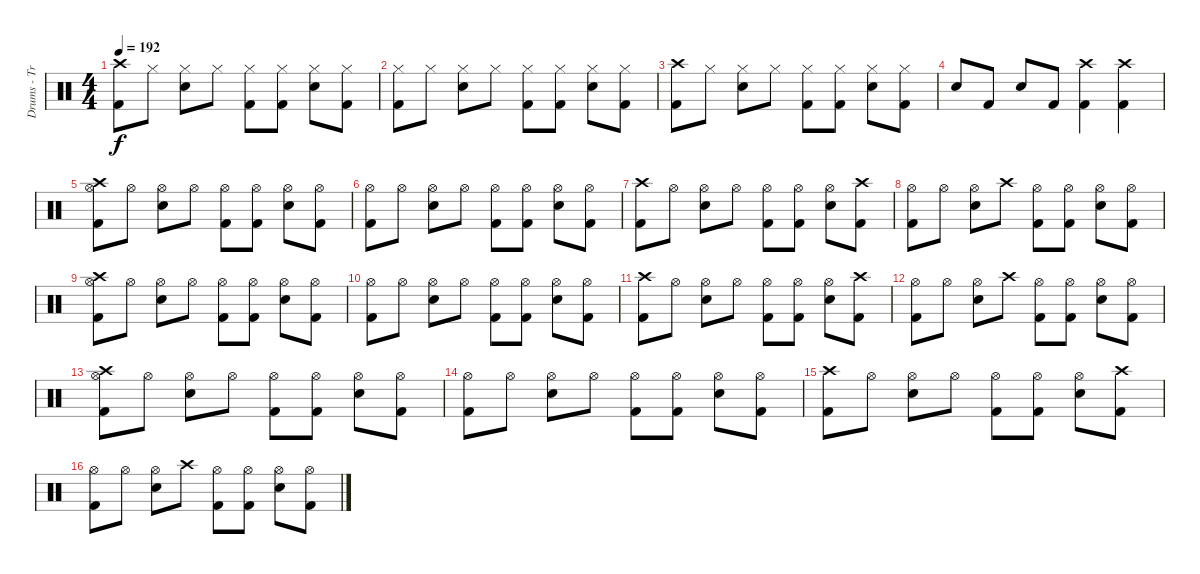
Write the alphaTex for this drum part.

\track ("Drums - Tré Cool" "Drums - Tr") {instrument percussion}
\staff {score}
\articulation defaults
\ts (4 4)
\tempo 192
\clef neutral
\ks c
("Kick (hit) 2" "Crash high (hit)").8{dy f} "Hi-Hat (closed)".8 ("Hi-Hat (closed)" "Electric Snare (hit)").8 "Hi-Hat (closed)".8 ("Hi-Hat (closed)" "Kick (hit) 2").8 ("Hi-Hat (closed)" "Kick (hit) 2").8 ("Hi-Hat (closed)" "Electric Snare (hit)").8 ("Hi-Hat (closed)" "Kick (hit) 2").8 |
("Hi-Hat (closed)" "Kick (hit) 2").8 "Hi-Hat (closed)".8 ("Hi-Hat (closed)" "Electric Snare (hit)").8 "Hi-Hat (closed)".8 ("Hi-Hat (closed)" "Kick (hit) 2").8 ("Hi-Hat (closed)" "Kick (hit) 2").8 ("Hi-Hat (closed)" "Electric Snare (hit)").8 ("Hi-Hat (closed)" "Kick (hit) 2").8 |
("Kick (hit) 2" "Crash high (hit)").8 "Hi-Hat (closed)".8 ("Hi-Hat (closed)" "Electric Snare (hit)").8 "Hi-Hat (closed)".8 ("Hi-Hat (closed)" "Kick (hit) 2").8 ("Hi-Hat (closed)" "Kick (hit) 2").8 ("Hi-Hat (closed)" "Electric Snare (hit)").8 ("Hi-Hat (closed)" "Kick (hit) 2").8 |
"Electric Snare (hit)".8 "Kick (hit) 2".8 "Electric Snare (hit)".8 "Kick (hit) 2".8 ("Kick (hit) 2" "Crash high (hit)").4 ("Kick (hit) 2" "Crash high (hit)").4 |
("Hi-Hat (open)" "Kick (hit) 2" "Crash high (hit)").8 "Hi-Hat (open)".8 ("Hi-Hat (open)" "Electric Snare (hit)").8 "Hi-Hat (open)".8 ("Hi-Hat (open)" "Kick (hit) 2").8 ("Hi-Hat (open)" "Kick (hit) 2").8 ("Hi-Hat (open)" "Electric Snare (hit)").8 ("Hi-Hat (open)" "Kick (hit) 2").8 |
("Hi-Hat (open)" "Kick (hit) 2").8 "Hi-Hat (open)".8 ("Hi-Hat (open)" "Electric Snare (hit)").8 "Hi-Hat (open)".8 ("Hi-Hat (open)" "Kick (hit) 2").8 ("Hi-Hat (open)" "Kick (hit) 2").8 ("Hi-Hat (open)" "Electric Snare (hit)").8 ("Hi-Hat (open)" "Kick (hit) 2").8 |
("Kick (hit) 2" "Crash high (hit)").8 "Hi-Hat (open)".8 ("Hi-Hat (open)" "Electric Snare (hit)").8 "Hi-Hat (open)".8 ("Hi-Hat (open)" "Kick (hit) 2").8 ("Hi-Hat (open)" "Kick (hit) 2").8 ("Hi-Hat (open)" "Electric Snare (hit)").8 ("Kick (hit) 2" "Crash high (hit)").8 |
("Hi-Hat (open)" "Kick (hit) 2").8 "Hi-Hat (open)".8 ("Hi-Hat (open)" "Electric Snare (hit)").8 "Crash high (hit)".8 ("Hi-Hat (open)" "Kick (hit) 2").8 ("Hi-Hat (open)" "Kick (hit) 2").8 ("Hi-Hat (open)" "Electric Snare (hit)").8 ("Hi-Hat (open)" "Kick (hit) 2").8 |
("Hi-Hat (open)" "Kick (hit) 2" "Crash high (hit)").8 "Hi-Hat (open)".8 ("Hi-Hat (open)" "Electric Snare (hit)").8 "Hi-Hat (open)".8 ("Hi-Hat (open)" "Kick (hit) 2").8 ("Hi-Hat (open)" "Kick (hit) 2").8 ("Hi-Hat (open)" "Electric Snare (hit)").8 ("Hi-Hat (open)" "Kick (hit) 2").8 |
("Hi-Hat (open)" "Kick (hit) 2").8 "Hi-Hat (open)".8 ("Hi-Hat (open)" "Electric Snare (hit)").8 "Hi-Hat (open)".8 ("Hi-Hat (open)" "Kick (hit) 2").8 ("Hi-Hat (open)" "Kick (hit) 2").8 ("Hi-Hat (open)" "Electric Snare (hit)").8 ("Hi-Hat (open)" "Kick (hit) 2").8 |
("Kick (hit) 2" "Crash high (hit)").8 "Hi-Hat (open)".8 ("Hi-Hat (open)" "Electric Snare (hit)").8 "Hi-Hat (open)".8 ("Hi-Hat (open)" "Kick (hit) 2").8 ("Hi-Hat (open)" "Kick (hit) 2").8 ("Hi-Hat (open)" "Electric Snare (hit)").8 ("Kick (hit) 2" "Crash high (hit)").8 |
("Hi-Hat (open)" "Kick (hit) 2").8 "Hi-Hat (open)".8 ("Hi-Hat (open)" "Electric Snare (hit)").8 "Crash high (hit)".8 ("Hi-Hat (open)" "Kick (hit) 2").8 ("Hi-Hat (open)" "Kick (hit) 2").8 ("Hi-Hat (open)" "Electric Snare (hit)").8 ("Hi-Hat (open)" "Kick (hit) 2").8 |
("Hi-Hat (open)" "Kick (hit) 2" "Crash high (hit)").8 "Hi-Hat (open)".8 ("Hi-Hat (open)" "Electric Snare (hit)").8 "Hi-Hat (open)".8 ("Hi-Hat (open)" "Kick (hit) 2").8 ("Hi-Hat (open)" "Kick (hit) 2").8 ("Hi-Hat (open)" "Electric Snare (hit)").8 ("Hi-Hat (open)" "Kick (hit) 2").8 |
("Hi-Hat (open)" "Kick (hit) 2").8 "Hi-Hat (open)".8 ("Hi-Hat (open)" "Electric Snare (hit)").8 "Hi-Hat (open)".8 ("Hi-Hat (open)" "Kick (hit) 2").8 ("Hi-Hat (open)" "Kick (hit) 2").8 ("Hi-Hat (open)" "Electric Snare (hit)").8 ("Hi-Hat (open)" "Kick (hit) 2").8 |
("Kick (hit) 2" "Crash high (hit)").8 "Hi-Hat (open)".8 ("Hi-Hat (open)" "Electric Snare (hit)").8 "Hi-Hat (open)".8 ("Hi-Hat (open)" "Kick (hit) 2").8 ("Hi-Hat (open)" "Kick (hit) 2").8 ("Hi-Hat (open)" "Electric Snare (hit)").8 ("Kick (hit) 2" "Crash high (hit)").8 |
("Hi-Hat (open)" "Kick (hit) 2").8 "Hi-Hat (open)".8 ("Hi-Hat (open)" "Electric Snare (hit)").8 "Crash high (hit)".8 ("Hi-Hat (open)" "Kick (hit) 2").8 ("Hi-Hat (open)" "Kick (hit) 2").8 ("Hi-Hat (open)" "Electric Snare (hit)").8 ("Hi-Hat (open)" "Kick (hit) 2").8
